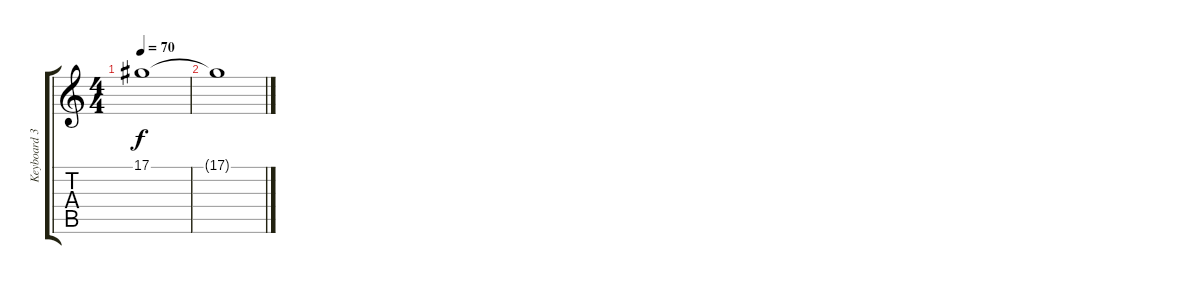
\track ("Keyboard 3" "Keyboard 3") {instrument glockenspiel}
\staff {score tabs}
\tuning (Eb4 Bb3 Gb3 Db3 Ab2 Eb2) {hide}
\ts (4 4)
\tempo 70
\clef g2
\ks c
17.1.1{dy f} |
17.1{t}.1
